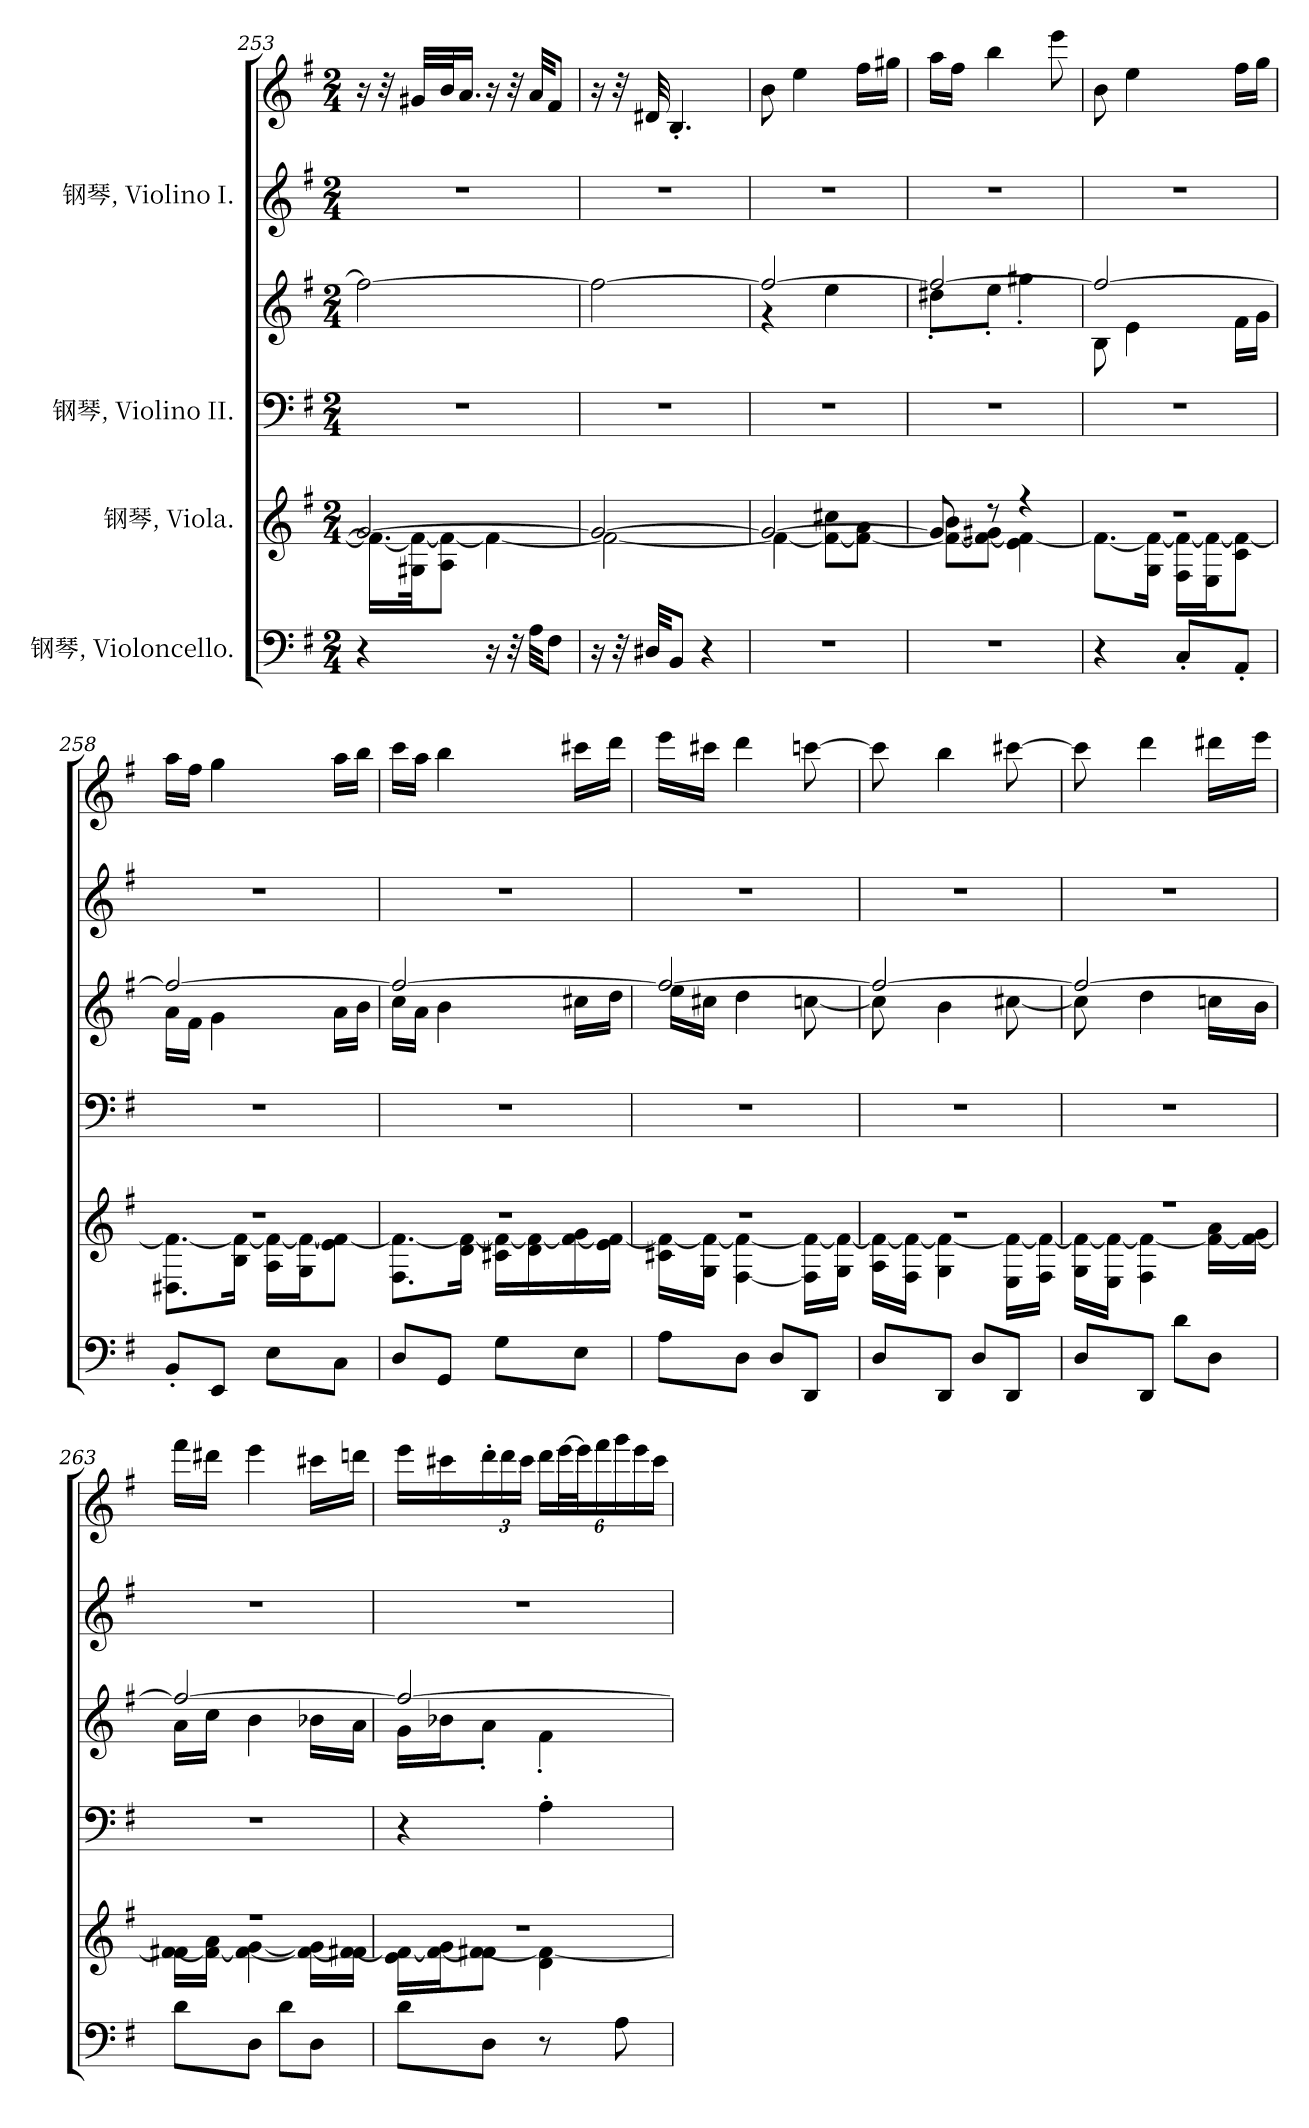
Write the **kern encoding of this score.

**kern	**kern	**kern	**kern	**kern	**kern
*part4	*part3	*part2	*part2	*part1	*part1
*staff6	*staff5	*staff4	*staff3	*staff2	*staff1
*I"钢琴, Violoncello.	*I"钢琴, Viola.	*I"钢琴, Violino II.	*	*I"钢琴, Violino I.	*
*clefF4	*clefG2	*clefF4	*clefG2	*clefG2	*clefG2
*k[f#]	*k[f#]	*k[f#]	*k[f#]	*k[f#]	*k[f#]
*M2/4	*M2/4	*M2/4	*M2/4	*M2/4	*M2/4
=253	=253	=253	=253	=253	=253
*	*^	*	*	*	*
4r	2g#/_	16.f\LL_	2r	2ff\_	2r	16r
.	.	.	.	.	.	32r
.	.	32G#X\ 32f\_JK	.	.	.	32g#X/LLL
.	.	8A\ 8f\_J	.	.	.	32b/J
.	.	.	.	.	.	16.a/JJ
16r	.	4f\_	.	.	.	16r
32r	.	.	.	.	.	32r
32A\KKL	.	.	.	.	.	32a/KKL
8F#\J	.	.	.	.	.	8f#/J
=254	=254	=254	=254	=254	=254	=254
16r	2g#/_	2f\_	2r	2ff\_	2r	16r
32r	.	.	.	.	.	32r
32D#X/KKL	.	.	.	.	.	32d#X/
8BB/J	.	.	.	.	.	4.B'/
4r	.	.	.	.	.	.
!!LO:LB:g=z
=255	=255	=255	=255	=255	=255	=255
*	*	*	*	*^	*	*
2r	2g#/_	4f\_	2r	2ff/_	4r	2r	8b\
.	.	.	.	.	.	.	4ee\
.	.	8f\_ 8cc#X\L	.	.	4ee\	.	.
.	.	8f\_ 8a\J	.	.	.	.	16ff#\LL
.	.	.	.	.	.	.	16gg#X\JJ
=256	=256	=256	=256	=256	=256	=256	=256
2r	8g#/]	8f\_ 8b\L	2r	2ff/_	8dd#X'\L	2r	16aa\LL
.	.	.	.	.	.	.	16ff#\JJ
.	8r	8f\_ 8g#X\J	.	.	8ee'\J	.	4bb\
.	4r	4e\ 4f\_	.	.	4gg#X'\	.	.
.	.	.	.	.	.	.	8eee\
=257	=257	=257	=257	=257	=257	=257	=257
4r	2r	8.f\L_	2r	2ff/_	8B\	2r	8b\
.	.	.	.	.	4e\	.	4ee\
.	.	16G\ 16f\_Jk	.	.	.	.	.
8C'/L	.	16F#\ 16f\_LL	.	.	.	.	.
.	.	16E\ 16f\_J	.	.	.	.	.
8AA'/J	.	8c\ 8f\_J	.	.	16f#\LL	.	16ff#\LL
.	.	.	.	.	16g\JJ	.	16gg\JJ
=258	=258	=258	=258	=258	=258	=258	=258
8BB'/L	2r	8.D#X\ 8.f\_L	2r	2ff/_	16a\LL	2r	16aa\LL
.	.	.	.	.	16f#\JJ	.	16ff#\JJ
8EE/J	.	.	.	.	4g\	.	4gg\
.	.	16B\ 16f\_Jk	.	.	.	.	.
8E\L	.	16A\ 16f\_LL	.	.	.	.	.
.	.	16G\ 16f\_J	.	.	.	.	.
8C\J	.	8e\ 8f\_J	.	.	16a\LL	.	16aa\LL
.	.	.	.	.	16b\JJ	.	16bb\JJ
!!LO:PB:g=z
=259	=259	=259	=259	=259	=259	=259	=259
8D/L	2r	8.F#\ 8.f\_L	2r	2ff/_	16cc\LL	2r	16ccc\LL
.	.	.	.	.	16a\JJ	.	16aa\JJ
8GG/J	.	.	.	.	4b\	.	4bb\
.	.	16d\ 16f\_Jk	.	.	.	.	.
8G\L	.	16c#X\ 16f\_LL	.	.	.	.	.
.	.	16d\ 16f\_	.	.	.	.	.
8E\J	.	16f\_ 16g\	.	.	16cc#X\LL	.	16ccc#X\LL
.	.	16e\ 16f\_JJ	.	.	16dd\JJ	.	16ddd\JJ
=260	=260	=260	=260	=260	=260	=260	=260
8A\L	2r	16c#X\ 16f\_LL	2r	2ff/_	16ee\LL	2r	16eee\LL
.	.	16G\ 16f\_JJ	.	.	16cc#X\JJ	.	16ccc#X\JJ
8D\J	.	[4F#\ 4f\_	.	.	4dd\	.	4ddd\
8D/L	.	.	.	.	.	.	.
8DD/J	.	16F#\] 16f\_LL	.	.	[8ccn\	.	[8cccn\
.	.	16G\ 16f\_JJ	.	.	.	.	.
=261	=261	=261	=261	=261	=261	=261	=261
8D/L	2r	16A\ 16f\_LL	2r	2ff/_	8cc\]	2r	8ccc\]
.	.	16F#\ 16f\_JJ	.	.	.	.	.
8DD/J	.	4G\ 4f\_	.	.	4b\	.	4bb\
8D/L	.	.	.	.	.	.	.
8DD/J	.	16E\ 16f\_LL	.	.	[8cc#X\	.	[8ccc#X\
.	.	16F#\ 16f\_JJ	.	.	.	.	.
!!LO:LB:g=z
=262	=262	=262	=262	=262	=262	=262	=262
8D/L	2r	16G\ 16f\_LL	2r	2ff/_	8cc#\]	2r	8ccc#\]
.	.	16E\ 16f\_JJ	.	.	.	.	.
8DD/J	.	4F#\ 4f\_	.	.	4dd\	.	4ddd\
8d\L	.	.	.	.	.	.	.
8D\J	.	16f\_ 16a\LL	.	.	16ccn\LL	.	16ddd#X\LL
.	.	16f\_ 16g\JJ	.	.	16b\JJ	.	16eee\JJ
=263	=263	=263	=263	=263	=263	=263	=263
8d\L	2r	16f\_ 16f#X\LL	2r	2ff/_	16a\LL	2r	16fff#\LL
.	.	16f\_ 16a\JJ	.	.	16cc\JJ	.	16ddd#X\JJ
8D\J	.	4f\_ [4g\	.	.	4b\	.	4eee\
8d\L	.	.	.	.	.	.	.
8D\J	.	16f\_ 16g\]LL	.	.	16b-X\LL	.	16ccc#X\LL
.	.	16f\_ 16f#X\JJ	.	.	16a\JJ	.	16dddn\JJ
=264	=264	=264	=264	=264	=264	=264	=264
8d\L	2r	16e\ 16f\_LL	4r	2ff/_	16g\LL	2r	16eee\LL
.	.	16f\_ 16g\J	.	.	16b-X\J	.	16ccc#X\
*	*	*	*	*	*	*	*Xbrackettup
8D\J	.	8f\_ 8f#X\J	.	.	8a'\J	.	24ddd'\
.	.	.	.	.	.	.	24ddd\
.	.	.	.	.	.	.	24ccc#\JJ
8r	.	4d\ 4f\_	4A'\	.	4f#'\	.	24ddd\LL
.	.	.	.	.	.	.	[48eee\L
.	.	.	.	.	.	.	48eee\J]
.	.	.	.	.	.	.	24fff#\
8A\	.	.	.	.	.	.	24ggg\
.	.	.	.	.	.	.	24eee\
.	.	.	.	.	.	.	24ccc#\JJ
*	*v	*v	*	*v	*v	*	*
=	=	=	=	=	=
*-	*-	*-	*-	*-	*-
